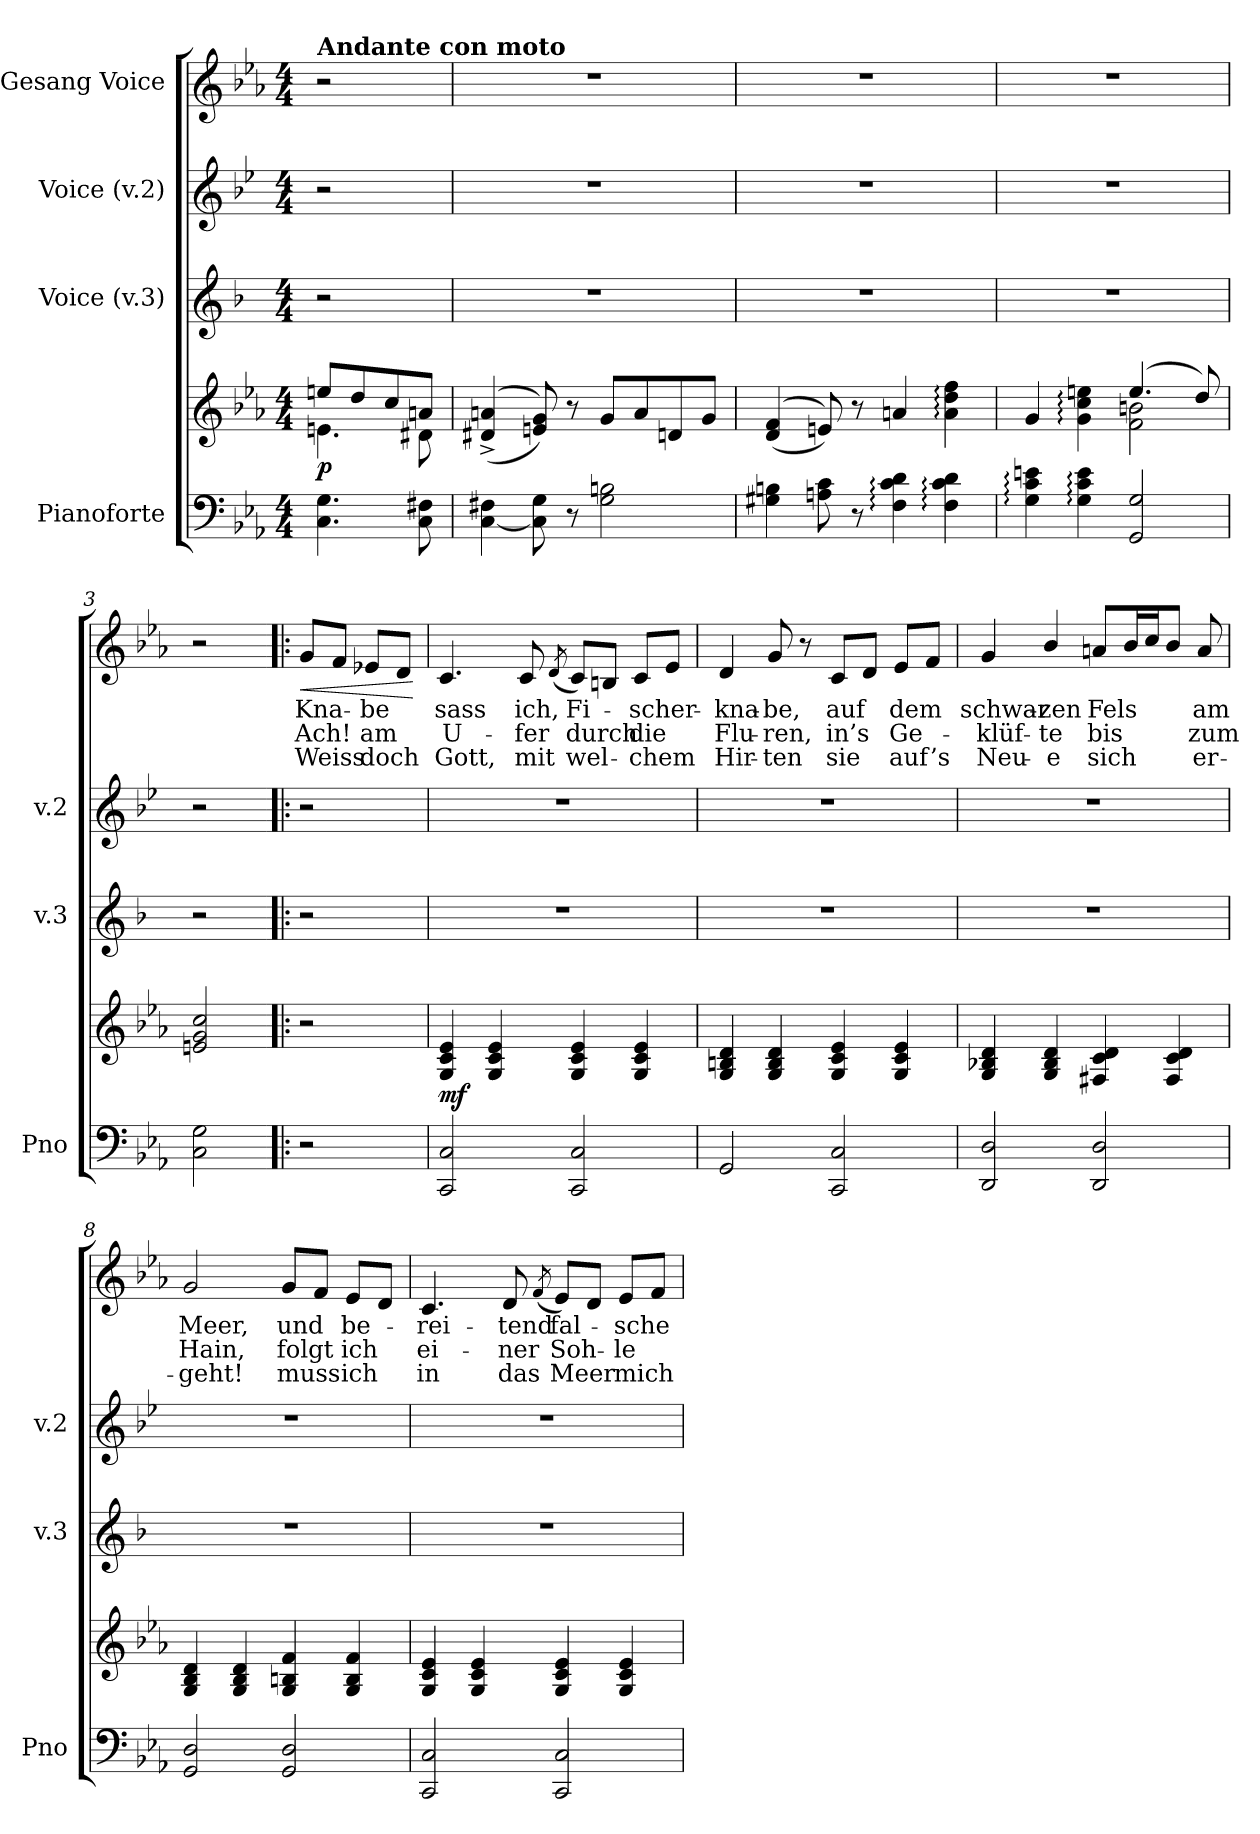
**kern	**kern	**dynam	**kern	**kern	**kern	**text	**text	**text	**dynam
*part4	*part4	*part4	*part3	*part2	*part1	*part1	*part1	*part1	*part1
*staff5	*staff4	*staff4/5	*staff3	*staff2	*staff1	*staff1	*staff1	*staff1	*staff1
*I"Pianoforte	*	*	*I"Voice (v.3)	*I"Voice (v.2)	*I"Gesang Voice	*	*	*	*
*I'Pno	*	*	*I'v.3	*I'v.2	*	*	*	*	*
*clefF4	*clefG2	*	*clefG2	*clefG2	*clefG2	*	*	*	*
*	*	*	*ITrd1c2	*ITrd4c7	*	*	*	*	*
*k[b-e-a-]	*k[b-e-a-]	*	*k[b-e-a-]	*k[b-e-a-]	*k[b-e-a-]	*	*	*	*
*M4/4	*M4/4	*	*M4/4	*M4/4	*M4/4	*	*	*	*
=	=	=	=	=	=	=	=	=	=
*	*^	*	*	*	*	*	*	*	*
!	!	!	!	!	!	!LO:TX:a:B:t=Andante con moto	!	!	!	!
!	!	!	!LO:DY:b	!	!	!	!	!	!	!
4.C\ 4.G\	8een/L	4.en\	p	2r	2r	2r	.	.	.	.
.	8dd/	.	.	.	.	.	.	.	.	.
.	8cc/	.	.	.	.	.	.	.	.	.
8C\ 8F#X\	8an/J	8d#X\	.	.	.	.	.	.	.	.
*	*v	*v	*	*	*	*	*	*	*	*
=1	=1	=1	=1	=1	=1	=1	=1	=1	=1
[4C\ 4F#X\	(>(<4d#X/^ 4an/^	.	1r	1r	1r	.	.	.	.
8C\] 8G\	8en/ 8g/))	.	.	.	.	.	.	.	.
8r	8r	.	.	.	.	.	.	.	.
2G\ 2Bn\	8g/L	.	.	.	.	.	.	.	.
.	8a/	.	.	.	.	.	.	.	.
.	8dn/	.	.	.	.	.	.	.	.
.	8g/J	.	.	.	.	.	.	.	.
=2	=2	=2	=2	=2	=2	=2	=2	=2	=2
4G#X\ 4Bn\	(>(<4d/ 4f/	.	1r	1r	1r	.	.	.	.
8An\ 8c\	8en/))	.	.	.	.	.	.	.	.
8r	8r	.	.	.	.	.	.	.	.
4F\: 4c\: 4d\:	4an/	.	.	.	.	.	.	.	.
4F\: 4c\: 4d\:	4a\: 4dd\: 4ff\:	.	.	.	.	.	.	.	.
=3	=3	=3	=3	=3	=3	=3	=3	=3	=3
*	*^	*	*	*	*	*	*	*	*
4G\: 4c\: 4en\:	4g/	2ryy	.	1r	1r	1r	.	.	.	.
4G\: 4c\: 4e\:	4g\: 4cc\: 4een\:	.	.	.	.	.	.	.	.	.
2GG/ 2G/	(>4.ee/	2f\ 2bn\	.	.	.	.	.	.	.	.
.	8dd/)	.	.	.	.	.	.	.	.	.
*	*v	*v	*	*	*	*	*	*	*	*
=3X1	=3X1	=3X1	=3X1	=3X1	=3X1	=3X1	=3X1	=3X1	=3X1
2C\ 2G\	2en/ 2g/ 2cc/	.	2r	2r	2r	.	.	.	.
!!LO:LB:g=z
=4!|:	=4!|:	=4!|:	=4!|:	=4!|:	=4!|:	=4!|:	=4!|:	=4!|:	=4!|:
!	!	!	!	!	!	!LO:LY:b	!LO:LY:b	!LO:LY:b	!LO:HP:b
2r	2r	.	2r	2r	8g/L	Kna-	Ach!	Weiss	<
.	.	.	.	.	8f/J	.	.	.	.
!	!	!	!	!	!	!LO:LY:b	!LO:LY:b	!LO:LY:b	!
.	.	.	.	.	8e-X/L	-be	am	doch	.
.	.	.	.	.	8d/J	.	.	.	.
.	.	.	.	.	.	.	.	.	[
=5	=5	=5	=5	=5	=5	=5	=5	=5	=5
!	!	!LO:DY:b	!	!	!	!LO:LY:b	!LO:LY:b	!LO:LY:b	!
2CC/ 2C/	4G/ 4c/ 4e-/	mf	1r	1r	4.c/	sass	U-	Gott,	.
.	4G/ 4c/ 4e-/	.	.	.	.	.	.	.	.
!	!	!	!	!	!	!LO:LY:b	!LO:LY:b	!LO:LY:b	!
.	.	.	.	.	8c/	ich,	-fer	mit	.
.	.	.	.	.	(<8qd/	.	.	.	.
!	!	!	!	!	!	!LO:LY:b	!LO:LY:b	!LO:LY:b	!
2CC/ 2C/	4G/ 4c/ 4e-/	.	.	.	8c/L)	Fi-	durch	wel-	.
.	.	.	.	.	8Bn/J	.	.	.	.
!	!	!	!	!	!	!LO:LY:b	!LO:LY:b	!LO:LY:b	!
.	4G/ 4c/ 4e-/	.	.	.	8c/L	-scher-	die	-chem	.
.	.	.	.	.	8e-/J	.	.	.	.
=6	=6	=6	=6	=6	=6	=6	=6	=6	=6
!	!	!	!	!	!	!LO:LY:b	!LO:LY:b	!LO:LY:b	!
2GG/	4G/ 4Bn/ 4d/	.	1r	1r	4d/	-kna-	Flu-	Hir-	.
!	!	!	!	!	!	!LO:LY:b	!LO:LY:b	!LO:LY:b	!
.	4G/ 4B/ 4d/	.	.	.	8g/	-be,	-ren,	-ten	.
.	.	.	.	.	8r	.	.	.	.
!	!	!	!	!	!	!LO:LY:b	!LO:LY:b	!LO:LY:b	!
2CC/ 2C/	4G/ 4c/ 4e-/	.	.	.	8c/L	auf	in’s	sie	.
.	.	.	.	.	8d/J	.	.	.	.
!	!	!	!	!	!	!LO:LY:b	!LO:LY:b	!LO:LY:b	!
.	4G/ 4c/ 4e-/	.	.	.	8e-/L	dem	Ge-	auf’s	.
.	.	.	.	.	8f/J	.	.	.	.
=7	=7	=7	=7	=7	=7	=7	=7	=7	=7
!	!	!	!	!	!	!LO:LY:b	!LO:LY:b	!LO:LY:b	!
2DD/ 2D/	4G/ 4B-X/ 4d/	.	1r	1r	4g/	schwar-	-klüf-	Neu-	.
!	!	!	!	!	!	!LO:LY:b	!LO:LY:b	!LO:LY:b	!
.	4G/ 4B-/ 4d/	.	.	.	4b-/	-zen	-te	-e	.
!	!	!	!	!	!	!LO:LY:b	!LO:LY:b	!LO:LY:b	!
2DD/ 2D/	4F#X/ 4c/ 4d/	.	.	.	8an/L	Fels	bis	sich	.
.	.	.	.	.	16b-/L	.	.	.	.
.	.	.	.	.	16cc/J	.	.	.	.
.	4F#/ 4c/ 4d/	.	.	.	8b-/J	.	.	.	.
!	!	!	!	!	!	!LO:LY:b	!LO:LY:b	!LO:LY:b	!
.	.	.	.	.	8a/	am	zum	er-	.
!!LO:LB:g=z
=8	=8	=8	=8	=8	=8	=8	=8	=8	=8
!	!	!	!	!	!	!LO:LY:b	!LO:LY:b	!LO:LY:b	!
2GG/ 2D/	4G/ 4B-/ 4d/	.	1r	1r	2g/	Meer,	Hain,	-geht!	.
.	4G/ 4B-/ 4d/	.	.	.	.	.	.	.	.
!	!	!	!	!	!	!LO:LY:b	!LO:LY:b	!LO:LY:b	!
2GG/ 2D/	4G/ 4Bn/ 4f/	.	.	.	8g/L	und	folgt	muss	.
.	.	.	.	.	8f/J	.	.	.	.
!	!	!	!	!	!	!LO:LY:b	!LO:LY:b	!LO:LY:b	!
.	4G/ 4B/ 4f/	.	.	.	8e-/L	be-	ich	ich	.
.	.	.	.	.	8d/J	.	.	.	.
=9	=9	=9	=9	=9	=9	=9	=9	=9	=9
!	!	!	!	!	!	!LO:LY:b	!LO:LY:b	!LO:LY:b	!
2CC/ 2C/	4G/ 4c/ 4e-/	.	1r	1r	4.c/	-rei-	ei-	in	.
.	4G/ 4c/ 4e-/	.	.	.	.	.	.	.	.
!	!	!	!	!	!	!LO:LY:b	!LO:LY:b	!LO:LY:b	!
.	.	.	.	.	8d/	-tend	-ner	das	.
.	.	.	.	.	(<8qf/	.	.	.	.
!	!	!	!	!	!	!LO:LY:b	!LO:LY:b	!LO:LY:b	!
2CC/ 2C/	4G/ 4c/ 4e-/	.	.	.	8e-/L)	fal-	Soh-	Meer	.
.	.	.	.	.	8d/J	.	.	.	.
!	!	!	!	!	!	!LO:LY:b	!LO:LY:b	!LO:LY:b	!
.	4G/ 4c/ 4e-/	.	.	.	8e-/L	-sche	-le	mich	.
.	.	.	.	.	8f/J	.	.	.	.
=	=	=	=	=	=	=	=	=	=
*-	*-	*-	*-	*-	*-	*-	*-	*-	*-
